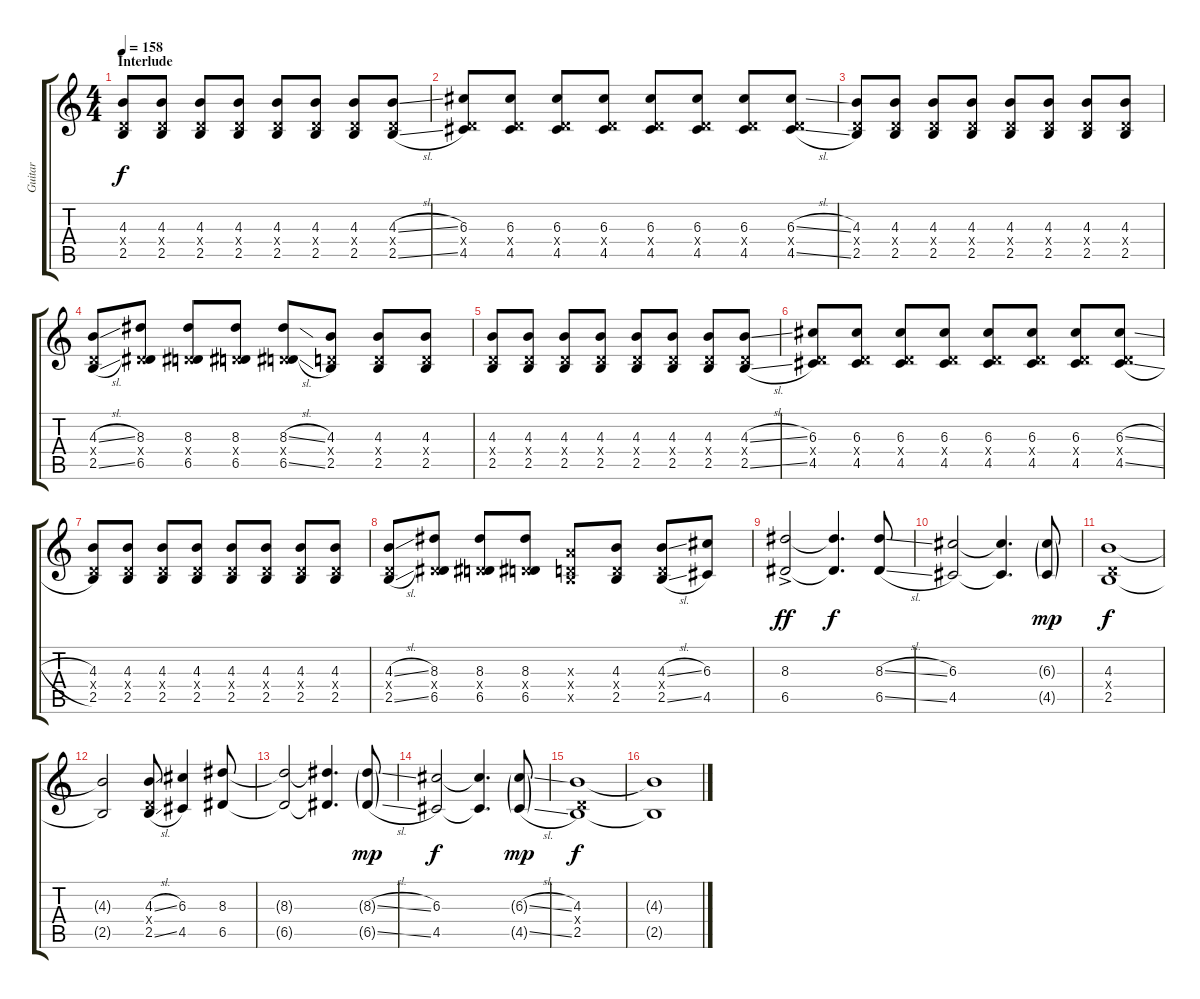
\track ("Guitar" "Guitar") {instrument distortionguitar}
\staff {score tabs}
\tuning (E4 B3 G3 D3 A2 E2) {hide}
\ts (4 4)
\section ("" "Interlude")
\tempo 158
\clef g2
\ks c
(4.3 0.4{x} 2.5).8{dy f} (4.3 0.4{x} 2.5).8 (4.3 0.4{x} 2.5).8 (4.3 0.4{x} 2.5).8 (4.3 0.4{x} 2.5).8 (4.3 0.4{x} 2.5).8 (4.3 0.4{x} 2.5).8 (4.3{sl} 0.4{x} 2.5{sl}).8 |
(6.3 0.4{x} 4.5).8 (6.3 0.4{x} 4.5).8 (6.3 0.4{x} 4.5).8 (6.3 0.4{x} 4.5).8 (6.3 0.4{x} 4.5).8 (6.3 0.4{x} 4.5).8 (6.3 0.4{x} 4.5).8 (6.3{sl} 0.4{x} 4.5{sl}).8 |
(4.3 0.4{x} 2.5).8 (4.3 0.4{x} 2.5).8 (4.3 0.4{x} 2.5).8 (4.3 0.4{x} 2.5).8 (4.3 0.4{x} 2.5).8 (4.3 0.4{x} 2.5).8 (4.3 0.4{x} 2.5).8 (4.3 0.4{x} 2.5).8 |
(4.3{sl} 0.4{x} 2.5{sl}).8 (8.3 0.4{x} 6.5).8 (8.3 0.4{x} 6.5).8 (8.3 0.4{x} 6.5).8 (8.3{sl} 0.4{x} 6.5{sl}).8 (4.3 0.4{x} 2.5).8 (4.3 0.4{x} 2.5).8 (4.3 0.4{x} 2.5).8 |
(4.3 0.4{x} 2.5).8 (4.3 0.4{x} 2.5).8 (4.3 0.4{x} 2.5).8 (4.3 0.4{x} 2.5).8 (4.3 0.4{x} 2.5).8 (4.3 0.4{x} 2.5).8 (4.3 0.4{x} 2.5).8 (4.3{sl} 0.4{x} 2.5{sl}).8 |
(6.3 0.4{x} 4.5).8 (6.3 0.4{x} 4.5).8 (6.3 0.4{x} 4.5).8 (6.3 0.4{x} 4.5).8 (6.3 0.4{x} 4.5).8 (6.3 0.4{x} 4.5).8 (6.3 0.4{x} 4.5).8 (6.3{sl} 0.4{x} 4.5{sl}).8 |
(4.3 0.4{x} 2.5).8 (4.3 0.4{x} 2.5).8 (4.3 0.4{x} 2.5).8 (4.3 0.4{x} 2.5).8 (4.3 0.4{x} 2.5).8 (4.3 0.4{x} 2.5).8 (4.3 0.4{x} 2.5).8 (4.3 0.4{x} 2.5).8 |
(4.3{sl} 0.4{x} 2.5{sl}).8 (8.3 0.4{x} 6.5).8 (8.3 0.4{x} 6.5).8 (8.3 0.4{x} 6.5).8 (2.3{x} 0.4{x} 2.5{x}).8 (4.3 0.4{x} 2.5).8 (4.3{sl} 0.4{x} 2.5{sl}).8 (6.3 4.5).8 |
(8.3{ac} 6.5).2{dy ff} (8.3{t} 6.5{t}).4{d dy f} (8.3{sl} 6.5{sl}).8 |
(6.3 4.5).2 (6.3{t} 4.5{t}).4{d} (6.3{g} 4.5{g}).8{dy mp} |
(4.3 0.4{x} 2.5).1{dy f} |
(4.3{t} 2.5{t}).2 (4.3{sl} 0.4{x} 2.5{sl}).8 (6.3 4.5).4 (8.3 6.5).8 |
(8.3{t} 6.5{t}).2 (8.3{t} 6.5{t}).4{d} (8.3{sl g} 6.5{sl g}).8{dy mp} |
(6.3 4.5).2{dy f} (6.3{t} 4.5{t}).4{d} (6.3{sl g} 4.5{sl g}).8{dy mp} |
(4.3 0.4{x} 2.5).1{dy f} |
(4.3{t} 2.5{t}).1
